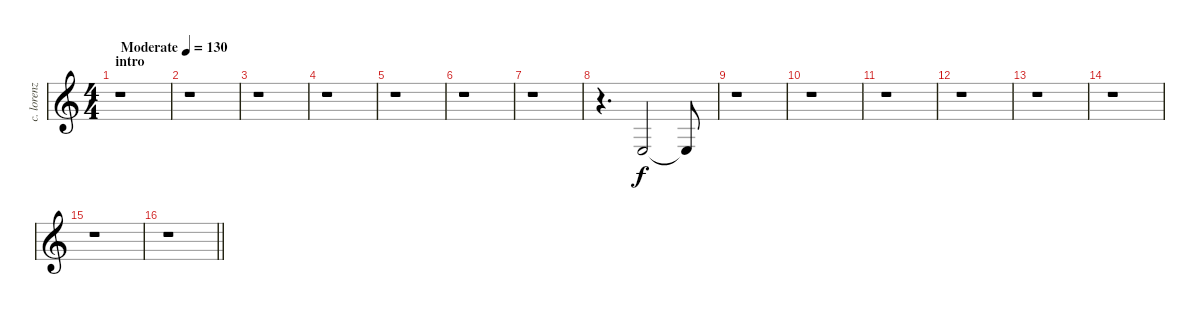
\track ("c. lorenz - keyboards" "c. lorenz ") {instrument reversecymbal}
\staff {score}
\tuning (E4 B3 G3 D3 A2 E2) {hide}
\ts (4 4)
\section ("" "intro")
\tempo (130 "Moderate")
\clef g2
\ks c
r.1{dy f instrument reversecymbal} |
r.1 |
r.1 |
r.1 |
r.1 |
r.1 |
r.1 |
r.4{d} 7.5.2 7.5{t}.8 |
r.1 |
r.1 |
r.1 |
r.1 |
r.1 |
r.1 |
r.1 |
\barLineRight lightlight
r.1
